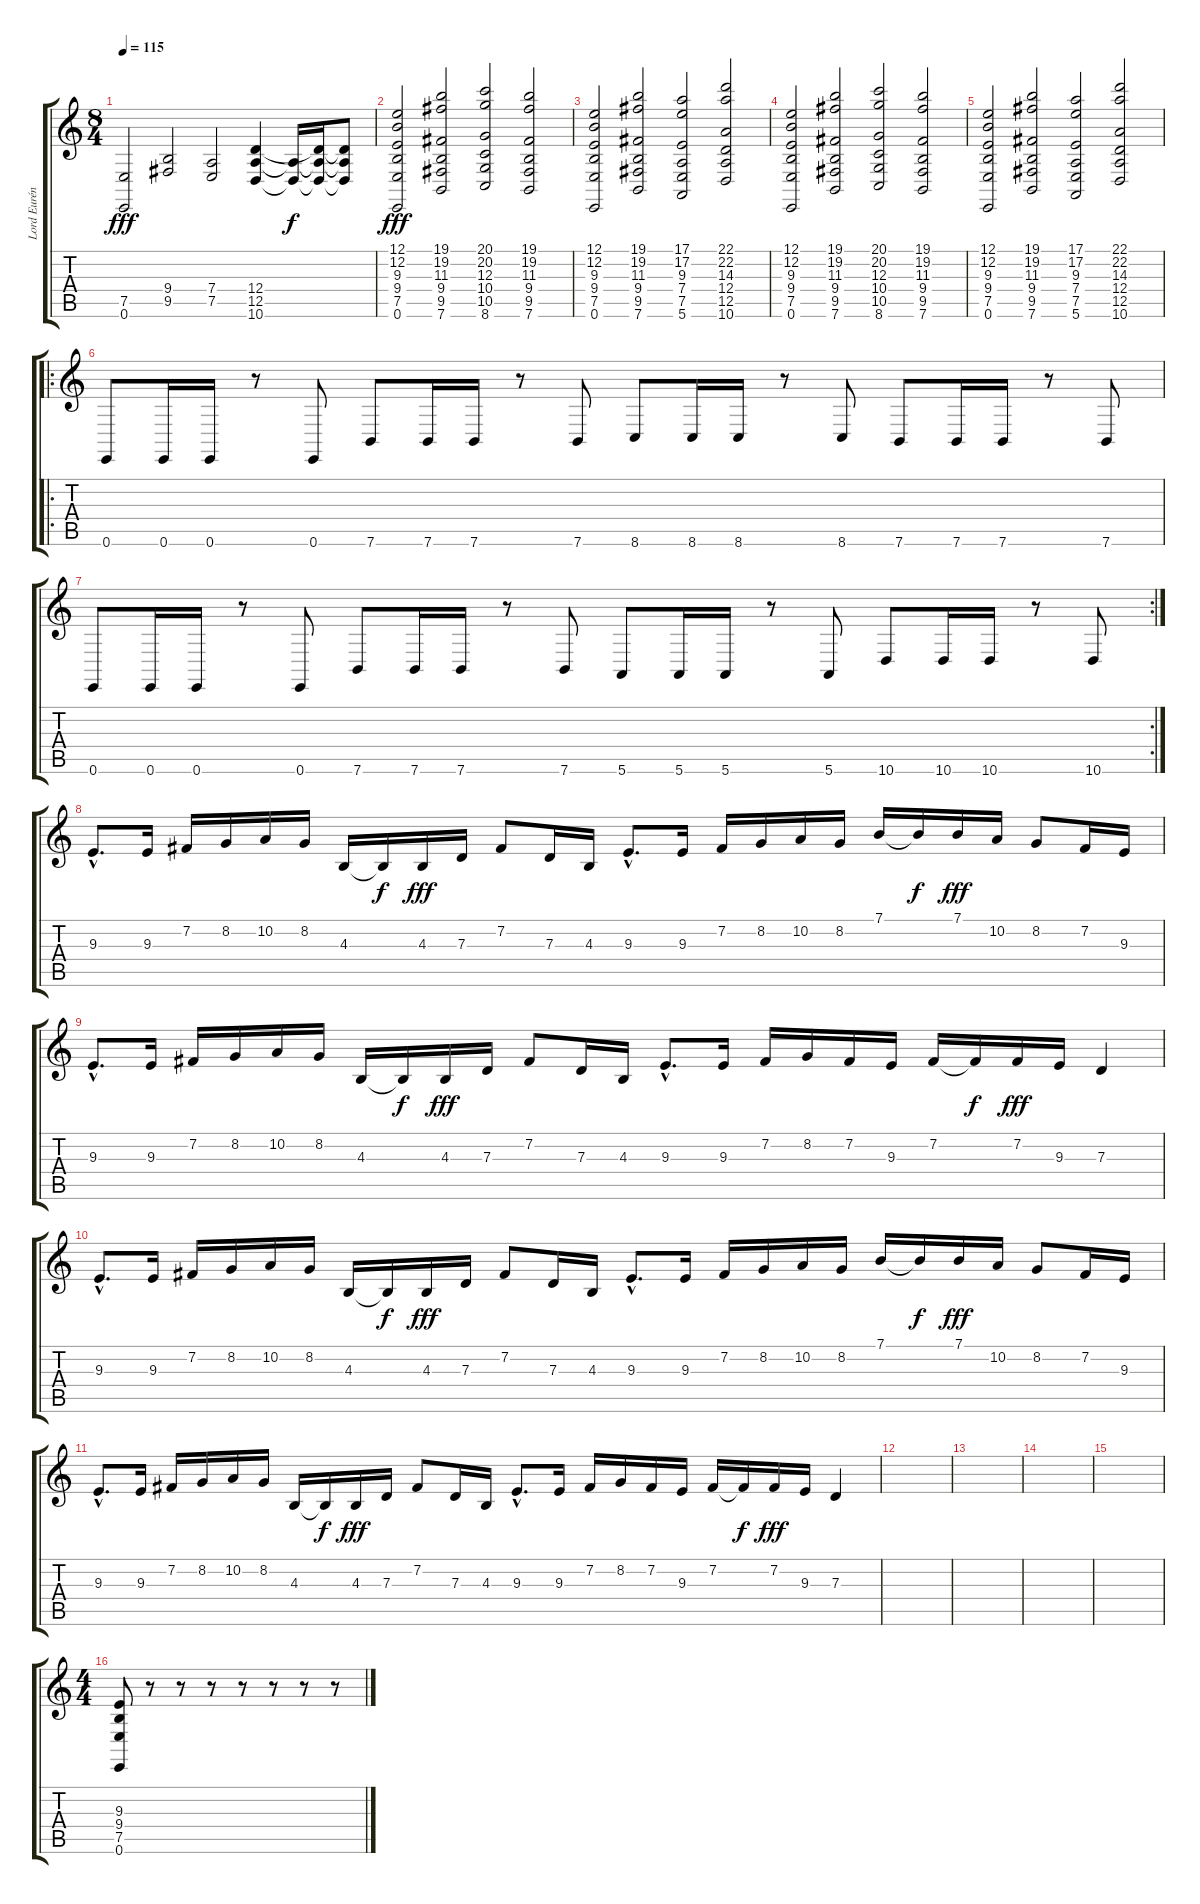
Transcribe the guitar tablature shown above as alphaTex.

\track ("Lord Eurén" "Lord Eurén") {instrument stringensemble1}
\staff {score tabs}
\tuning (E4 B3 G3 D3 A2 E2) {hide}
\ts (8 4)
\tempo 115
\clef g2
\ks c
(7.5 0.6).2{dy fff} (9.4 9.5).2 (7.4 7.5).2 (12.4 12.5 10.6).4 (12.5{t} 10.6{t}).16{dy f} (12.4{t} 12.5{t} 10.6{t}).16 (12.4{t} 12.5{t} 10.6{t}).8 |
(12.1 12.2 9.3 9.4 7.5 0.6).2{dy fff} (19.1 19.2 11.3 9.4 9.5 7.6).2 (20.1 20.2 12.3 10.4 10.5 8.6).2 (19.1 19.2 11.3 9.4 9.5 7.6).2 |
(12.1 12.2 9.3 9.4 7.5 0.6).2 (19.1 19.2 11.3 9.4 9.5 7.6).2 (17.1 17.2 9.3 7.4 7.5 5.6).2 (22.1 22.2 14.3 12.4 12.5 10.6).2 |
(12.1 12.2 9.3 9.4 7.5 0.6).2 (19.1 19.2 11.3 9.4 9.5 7.6).2 (20.1 20.2 12.3 10.4 10.5 8.6).2 (19.1 19.2 11.3 9.4 9.5 7.6).2 |
(12.1 12.2 9.3 9.4 7.5 0.6).2 (19.1 19.2 11.3 9.4 9.5 7.6).2 (17.1 17.2 9.3 7.4 7.5 5.6).2 (22.1 22.2 14.3 12.4 12.5 10.6).2 |
\ro
0.6.8 0.6.16 0.6.16 r.8 0.6.8 7.6.8 7.6.16 7.6.16 r.8 7.6.8 8.6.8 8.6.16 8.6.16 r.8 8.6.8 7.6.8 7.6.16 7.6.16 r.8 7.6.8 |
\rc 2
0.6.8 0.6.16 0.6.16 r.8 0.6.8 7.6.8 7.6.16 7.6.16 r.8 7.6.8 5.6.8 5.6.16 5.6.16 r.8 5.6.8 10.6.8 10.6.16 10.6.16 r.8 10.6.8 |
9.3{hac}.8{d} 9.3.16 7.2.16 8.2.16 10.2.16 8.2.16 4.3.16 4.3{t}.16{dy f} 4.3.16{dy fff} 7.3.16 7.2.8 7.3.16 4.3.16 9.3{hac}.8{d} 9.3.16 7.2.16 8.2.16 10.2.16 8.2.16 7.1.16 7.1{t}.16{dy f} 7.1.16{dy fff} 10.2.16 8.2.8 7.2.16 9.3.16 |
9.3{hac}.8{d} 9.3.16 7.2.16 8.2.16 10.2.16 8.2.16 4.3.16 4.3{t}.16{dy f} 4.3.16{dy fff} 7.3.16 7.2.8 7.3.16 4.3.16 9.3{hac}.8{d} 9.3.16 7.2.16 8.2.16 7.2.16 9.3.16 7.2.16 7.2{t}.16{dy f} 7.2.16{dy fff} 9.3.16 7.3.4 |
9.3{hac}.8{d} 9.3.16 7.2.16 8.2.16 10.2.16 8.2.16 4.3.16 4.3{t}.16{dy f} 4.3.16{dy fff} 7.3.16 7.2.8 7.3.16 4.3.16 9.3{hac}.8{d} 9.3.16 7.2.16 8.2.16 10.2.16 8.2.16 7.1.16 7.1{t}.16{dy f} 7.1.16{dy fff} 10.2.16 8.2.8 7.2.16 9.3.16 |
9.3{hac}.8{d} 9.3.16 7.2.16 8.2.16 10.2.16 8.2.16 4.3.16 4.3{t}.16{dy f} 4.3.16{dy fff} 7.3.16 7.2.8 7.3.16 4.3.16 9.3{hac}.8{d} 9.3.16 7.2.16 8.2.16 7.2.16 9.3.16 7.2.16 7.2{t}.16{dy f} 7.2.16{dy fff} 9.3.16 7.3.4 |
|
|
|
|
\ts (4 4)
(9.3 9.4 7.5 0.6).8 r.8 r.8 r.8 r.8 r.8 r.8 r.8
